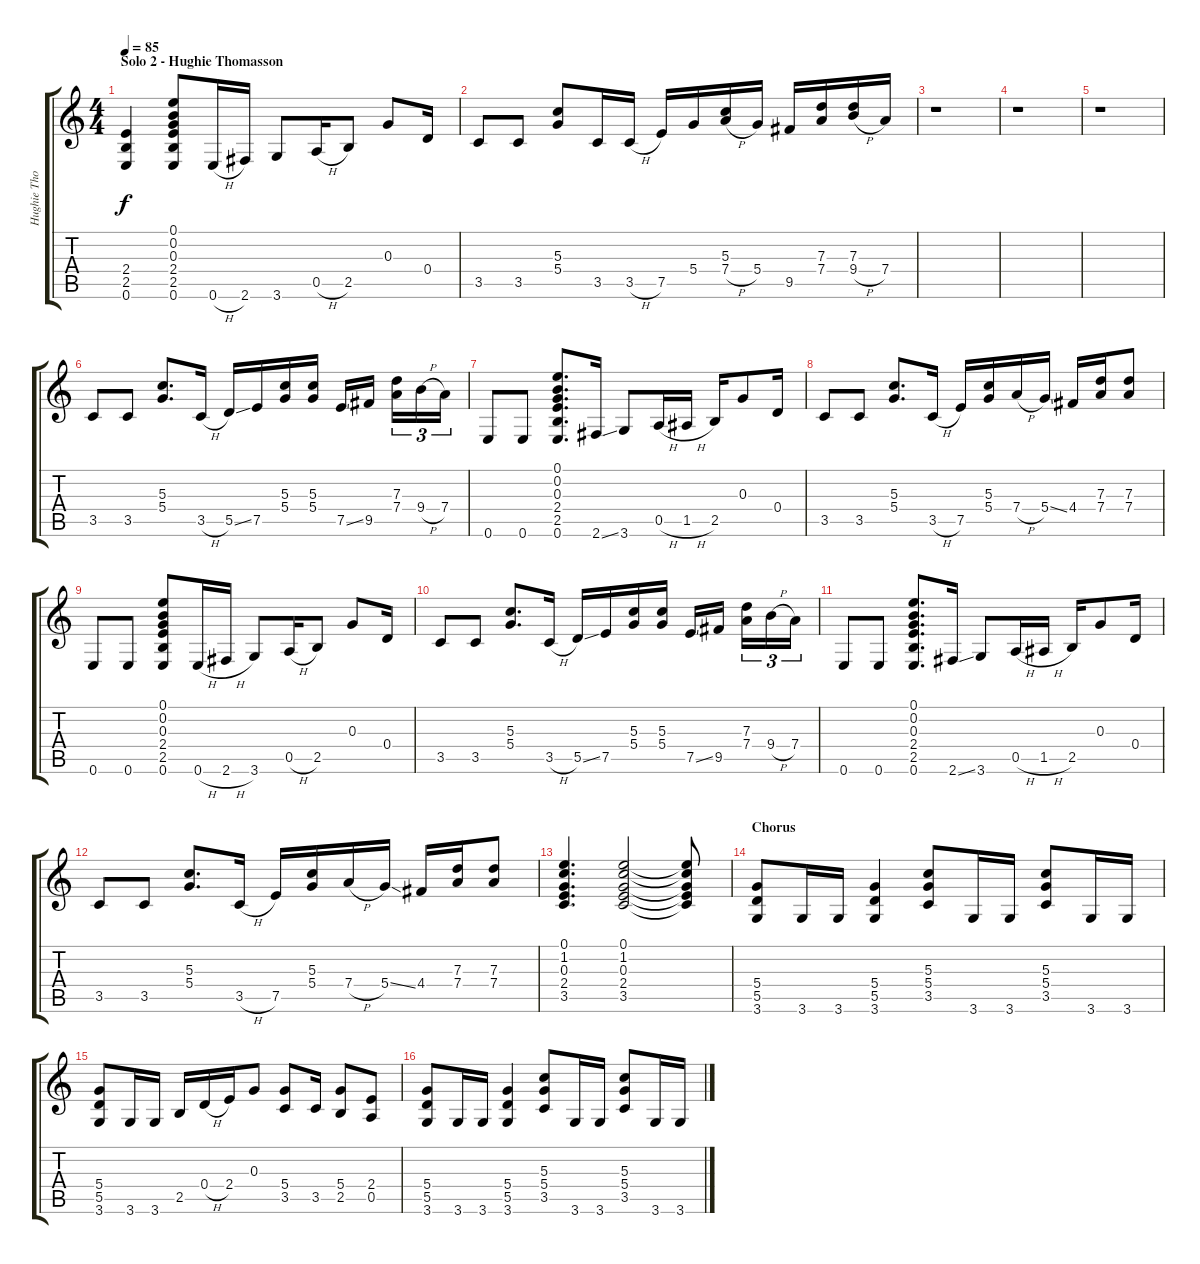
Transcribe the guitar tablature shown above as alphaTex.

\track ("Hughie Thomasson Acoustic Rhythm" "Hughie Tho") {instrument acousticguitarsteel}
\staff {score tabs}
\tuning (E4 B3 G3 D3 A2 E2) {hide}
\ts (4 4)
\section ("" "Solo 2 - Hughie Thomasson")
\tempo 85
\clef g2
\ks c
(2.4{t} 2.5{t} 0.6{t}).4{dy f} (0.1 0.2 0.3 2.4 2.5 0.6).8 0.6{h}.16 2.6.16 3.6.8 0.5{h}.16 2.5.8 0.3.8 0.4.16 |
3.5.8 3.5.8 (5.3 5.4).8 3.5.16 3.5{h}.16 7.5.16 5.4.16 (5.3 7.4{h}).16 5.4.16 9.5.16 (7.3 7.4).16 (7.3 9.4{h}).16 7.4.16 |
r.1 |
r.1 |
r.1 |
3.5.8 3.5.8 (5.3 5.4).8{d} 3.5{h}.16 5.5{ss}.16 7.5.16 (5.3 5.4).16 (5.3 5.4).16 7.5{ss}.16 9.5.16 (7.3 7.4).16{tu (3 2)} 9.4{h}.16{tu (3 2)} 7.4.16{tu (3 2)} |
0.6.8 0.6.8 (0.1 0.2 0.3 2.4 2.5 0.6).8{d} 2.6{ss}.16 3.6.8 0.5{h}.16 1.5{h}.16 2.5.16 0.3.8 0.4.16 |
3.5.8 3.5.8 (5.3 5.4).8{d} 3.5{h}.16 7.5.16 (5.3 5.4).16 7.4{h}.16 5.4{ss}.16 4.4.16 (7.3 7.4).16 (7.3 7.4).8 |
0.6.8 0.6.8 (0.1 0.2 0.3 2.4 2.5 0.6).8 0.6{h}.16 2.6{h}.16 3.6.8 0.5{h}.16 2.5.8 0.3.8 0.4.16 |
3.5.8 3.5.8 (5.3 5.4).8{d} 3.5{h}.16 5.5{ss}.16 7.5.16 (5.3 5.4).16 (5.3 5.4).16 7.5{ss}.16 9.5.16 (7.3 7.4).16{tu (3 2)} 9.4{h}.16{tu (3 2)} 7.4.16{tu (3 2)} |
0.6.8 0.6.8 (0.1 0.2 0.3 2.4 2.5 0.6).8{d} 2.6{ss}.16 3.6.8 0.5{h}.16 1.5{h}.16 2.5.16 0.3.8 0.4.16 |
3.5.8 3.5.8 (5.3 5.4).8{d} 3.5{h}.16 7.5.16 (5.3 5.4).16 7.4{h}.16 5.4{ss}.16 4.4.16 (7.3 7.4).16 (7.3 7.4).8 |
(0.1 1.2 0.3 2.4 3.5).4{d} (0.1 1.2 0.3 2.4 3.5).2 (0.1{t} 1.2{t} 0.3{t} 2.4{t} 3.5{t}).8 |
\section ("" "Chorus")
(5.4 5.5 3.6).8 3.6.16 3.6.16 (5.4 5.5 3.6).4 (5.3 5.4 3.5).8 3.6.16 3.6.16 (5.3 5.4 3.5).8 3.6.16 3.6.16 |
(5.4 5.5 3.6).8 3.6.16 3.6.16 2.5.16 0.4{h}.16 2.4.16 0.3.8 (5.4 3.5).8 3.5.16 (5.4 2.5).8 (2.4 0.5).8 |
(5.4 5.5 3.6).8 3.6.16 3.6.16 (5.4 5.5 3.6).4 (5.3 5.4 3.5).8 3.6.16 3.6.16 (5.3 5.4 3.5).8 3.6.16 3.6.16
